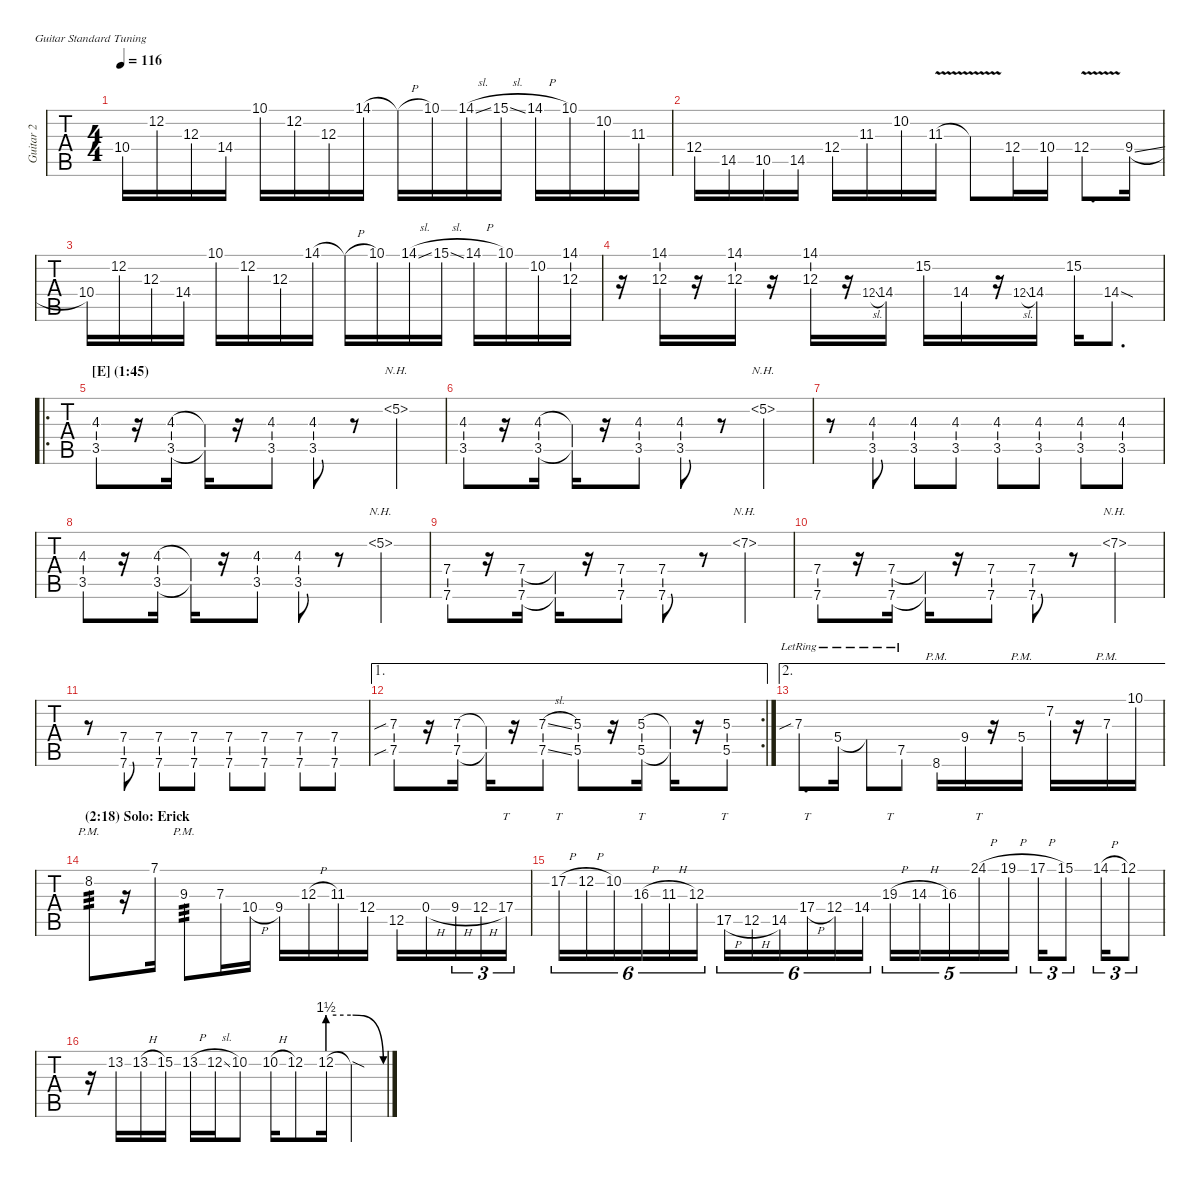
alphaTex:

\defaultSystemsLayout 4
\hideDynamics
\bracketExtendMode nobrackets
\multiTrackTrackNamePolicy allsystems
\firstSystemTrackNameMode fullname
\otherSystemsTrackNameMode fullname
\otherSystemsTrackNameOrientation horizontal
\track ("Guitar 2" "Guitar 2") {instrument distortionguitar}
\staff {tabs}
\tuning (E4 B3 G3 D3 A2 E2)
\ts (4 4)
\scale
1.02133
\tempo 116
\accidentals auto
\clef g2
\ottava regular
\simile none
\ks c
10.4.16{dy mf} 12.2.16 12.3.16 14.4.16 10.1.16 12.2.16 12.3.16 14.1{acc #}.16 14.1{h t acc #}.16 10.1.16 14.1{sl acc #}.16 15.1{sl}.16 14.1{h acc #}.16 10.1.16 10.2.16 11.3{acc #}.16 |
\scale
0.97867 12.4.16 14.5.16 10.5.16 14.5.16 12.4.16 11.3{acc #}.16 10.2.16 11.3{v acc #}.16 11.3{v t acc #}.8 12.4.16 10.4.16 12.4{v}.8{d} 9.4{sl}.16 |
\scale
1.02139 10.4.16 12.2.16 12.3.16 14.4.16 10.1.16 12.2.16 12.3.16 14.1{acc #}.16 14.1{h t acc #}.16 10.1.16 14.1{sl acc #}.16 15.1{sl}.16 14.1{h acc #}.16 10.1.16 10.2.16 (14.1{acc #} 12.3).16 |
\scale
0.978613 r.16 (14.1{acc #} 12.3).16 r.16 (14.1{acc #} 12.3).16 r.16 (14.1{acc #} 12.3).16 r.16 12.4{sl}.8{gr onbeat} 14.4.16 15.2.16 14.4.16 r.16 12.4{sl}.8{gr onbeat} 14.4.16 15.2.16 14.4{sod}.8{d} |
\ro
\section ("E" "(1:45)")
\scale
1.01163 (4.3 3.5).8 r.16 (4.3 3.5).16 (4.3{t} 3.5{t}).16 r.16 (4.3 3.5).8 (4.3 3.5).8 r.8 5.2{nh}.4 |
\scale
0.984302 (4.3 3.5).8 r.16 (4.3 3.5).16 (4.3{t} 3.5{t}).16 r.16 (4.3 3.5).8 (4.3 3.5).8 r.8 5.2{nh}.4 |
\scale
1.00407 r.8 (4.3{st} 3.5{st}).8 (4.3{st} 3.5{st}).8 (4.3{st} 3.5{st}).8 (4.3{st} 3.5{st}).8 (4.3{st} 3.5{st}).8 (4.3{st} 3.5{st}).8 (4.3{st} 3.5{st}).8 |
\scale
0.978224 (4.3 3.5).8 r.16 (4.3 3.5).16 (4.3{t} 3.5{t}).16 r.16 (4.3 3.5).8 (4.3 3.5).8 r.8 5.2{nh}.4 |
\scale
0.975419 (7.4 7.6).8 r.16 (7.4 7.6).16 (7.4{t} 7.6{t}).16 r.16 (7.4 7.6).8 (7.4 7.6).8 r.8 7.2{nh acc #}.4 |
\scale
0.975419 (7.4 7.6).8 r.16 (7.4 7.6).16 (7.4{t} 7.6{t}).16 r.16 (7.4 7.6).8 (7.4 7.6).8 r.8 7.2{nh acc #}.4 |
\scale
1.00922 r.8 (7.4{st} 7.6{st}).8 (7.4{st} 7.6{st}).8 (7.4{st} 7.6{st}).8 (7.4{st} 7.6{st}).8 (7.4{st} 7.6{st}).8 (7.4{st} 7.6{st}).8 (7.4{st} 7.6{st}).8 |
\ae 1
\rc 2
\scale
1.00027 (7.3{sib} 7.5{sib}).8 r.16 (7.3 7.5).16 (7.3{t} 7.5{t}).16 r.16 (7.3{sl} 7.5{sl}).8 (5.3 5.5).8 r.16 (5.3 5.5).16 (5.3{t} 5.5{t}).16 r.16 (5.3 5.5).8 |
\ae 2
\scale
0.990507 7.3{sib lr}.8{d} 5.4{lr}.16 5.4{lr t}.8 7.5{lr}.8 8.6{pm}.16 9.4.16 r.16 5.4{pm}.16 7.2{acc #}.16 r.16 7.3{pm}.16 10.1.16 |
\section ("" "(2:18) Solo: Erick")
\scale
1.02266 8.2{pm}.8{tp 3} r.16 7.1.16 9.3{pm}.8{tp 3} 7.3.16 10.4{h}.16 9.4.16 12.3{h}.16 11.3{acc #}.16 12.4.16 12.5.16 0.4{h}.16{beam merge} 9.4{h}.16{tu (3 2)} 12.4{h}.16{tu (3 2)} 17.4.16{tt tu (3 2)} |
\scale
0.977344 17.2{h}.16{tt tu (6 4)} 12.2{h}.16{tu (6 4)} 10.2.16{tu (6 4) beam merge} 16.3{h}.16{tt tu (6 4)} 11.3{h acc #}.16{tu (6 4)} 12.3.16{tu (6 4)} 17.5{h}.16{tt tu (6 4)} 12.5{h}.16{tu (6 4)} 14.5.16{tu (6 4) beam merge} 17.4{h}.16{tt tu (6 4)} 12.4.16{tu (6 4)} 14.4.16{tu (6 4)} 19.3{h}.16{tt tu (5 4)} 14.3{h}.16{tu (5 4)} 16.3.16{tu (5 4)} 24.1{h}.16{tt tu (5 4)} 19.1{h}.16{tu (5 4)} 17.1{h}.16{tu (3 2)} 15.1{st}.8{tu (3 2)} 14.1{h acc #}.16{tu (3 2)} 12.1{st}.8{tu (3 2)} |
\scale
1.02133 r.16 13.2.16 13.2{h}.16 15.2{st}.16 13.2{h}.16 12.2{sl}.16 10.2{st}.8 10.2{h}.16 12.2{st}.8 12.2{be (prebend 0 6 60 6)}.16 12.2{be (release 0 6 14.399999999999999 0) sod t}.4
